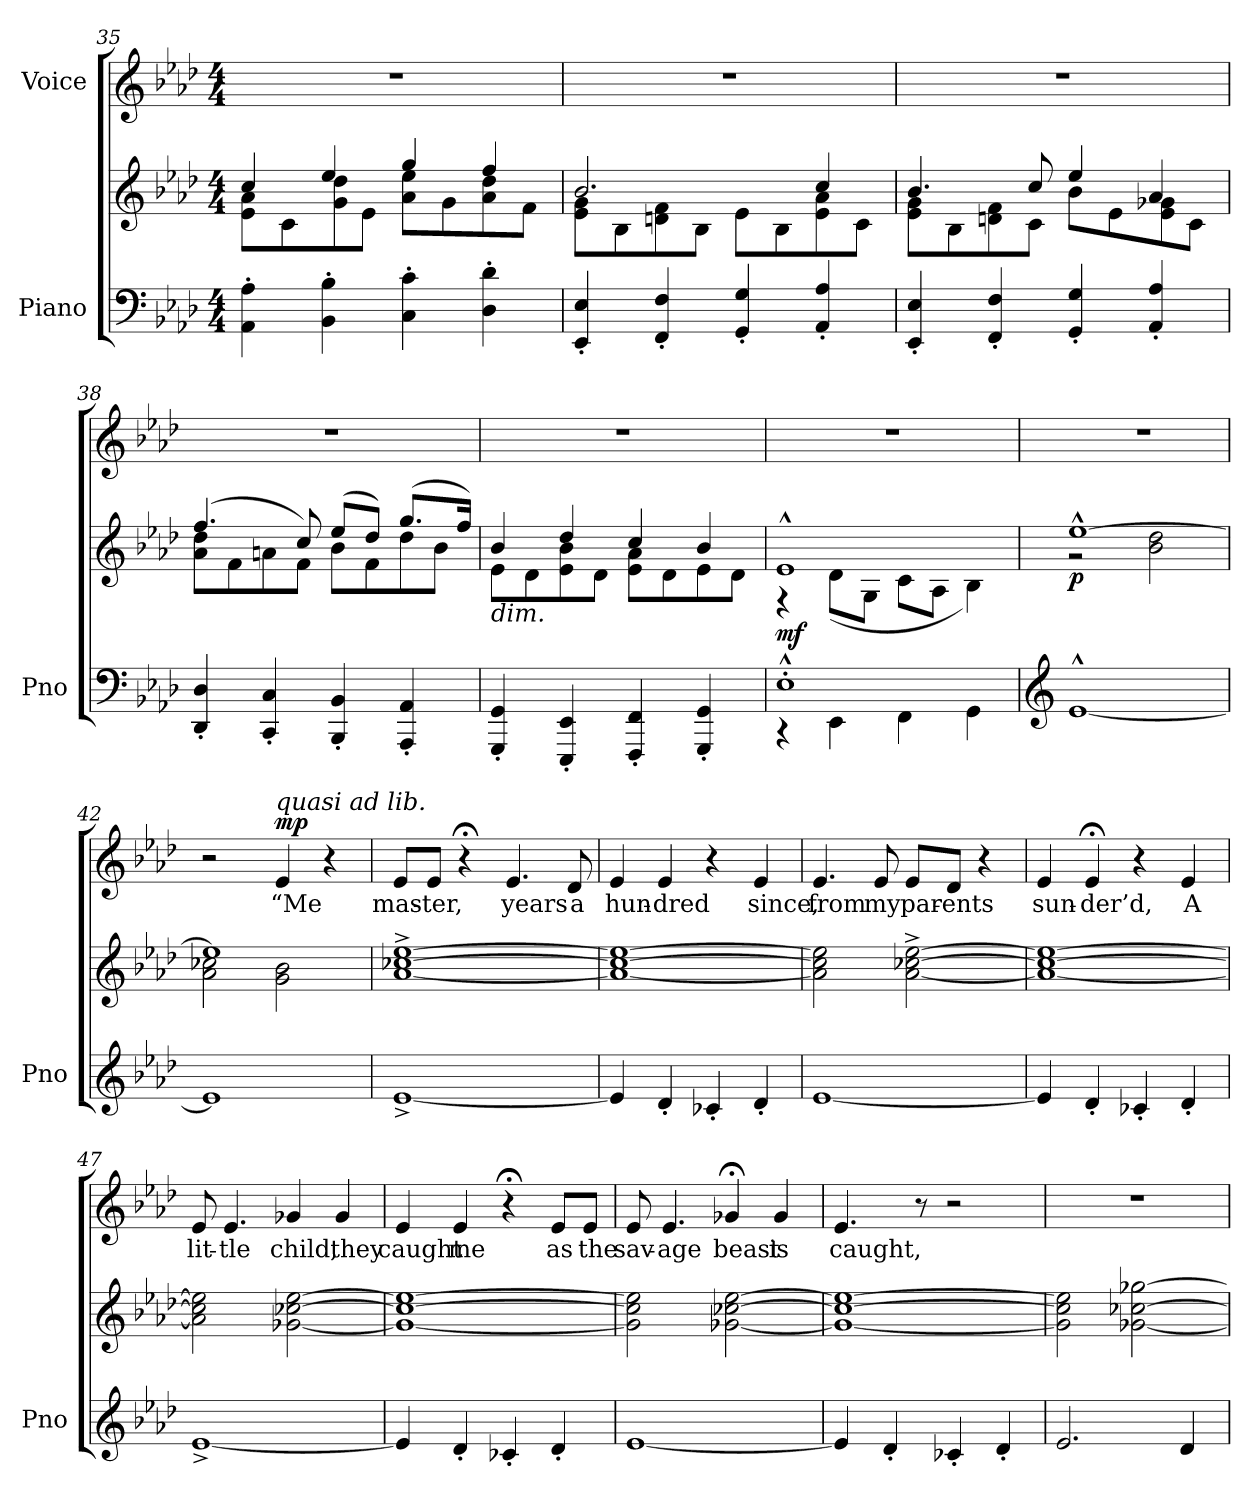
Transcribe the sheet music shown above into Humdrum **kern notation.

**kern	**kern	**dynam	**kern	**text	**dynam
*part2	*part2	*part2	*part1	*part1	*part1
*staff3	*staff2	*staff2/3	*staff1	*staff1	*staff1
*I"Piano	*	*	*I"Voice	*	*
*I'Pno	*	*	*	*	*
*clefF4	*clefG2	*	*clefG2	*	*
*k[b-e-a-d-]	*k[b-e-a-d-]	*	*k[b-e-a-d-]	*	*
*M4/4	*M4/4	*	*M4/4	*	*
=35	=35	=35	=35	=35	=35
*	*^	*	*	*	*
4AA-\' 4A-\'	4cc/	8e-\ 8a-\L	.	1r	.	.
.	.	8c\	.	.	.	.
4BB-\' 4B-\'	4ee-/	8g\ 8dd-\	.	.	.	.
.	.	8e-\J	.	.	.	.
4C\' 4c\'	4gg/	8a-\ 8ee-\L	.	.	.	.
.	.	8g\	.	.	.	.
4D-\' 4d-\'	4ff/	8a-\ 8dd-\	.	.	.	.
.	.	8f\J	.	.	.	.
=36	=36	=36	=36	=36	=36	=36
4EE-/' 4E-/'	2.b-/	8e-\ 8g\L	.	1r	.	.
.	.	8B-\	.	.	.	.
4FF/' 4F/'	.	8dn\ 8f\	.	.	.	.
.	.	8B-\J	.	.	.	.
4GG/' 4G/'	.	8e-\L	.	.	.	.
.	.	8B-\	.	.	.	.
4AA-/' 4A-/'	4cc/	8e-\ 8a-\	.	.	.	.
.	.	8c\J	.	.	.	.
=37	=37	=37	=37	=37	=37	=37
4EE-/' 4E-/'	4.b-/	8e-\ 8g\L	.	1r	.	.
.	.	8B-\	.	.	.	.
4FF/' 4F/'	.	8dn\ 8f\	.	.	.	.
.	8cc/	8c\J	.	.	.	.
4GG/' 4G/'	4ee-/	8b-\L	.	.	.	.
.	.	8e-\	.	.	.	.
4AA-/' 4A-/'	4a-/	8e-\ 8g-X\	.	.	.	.
.	.	8c\J	.	.	.	.
!!LO:LB:g=z
=38	=38	=38	=38	=38	=38	=38
4DD-/' 4D-/'	(>4.ff/	8a-\ 8dd-\L	.	1r	.	.
.	.	8f\	.	.	.	.
4CC/' 4C/'	.	8an\	.	.	.	.
.	8cc/)	8f\J	.	.	.	.
4BBB-/' 4BB-/'	(>8ee-/L	8b-\L	.	.	.	.
.	8dd-/J)	8f\	.	.	.	.
4AAA-/' 4AA-/'	(>8.gg/L	8dd-\	.	.	.	.
.	.	8b-\J	.	.	.	.
.	16ff/Jk)	.	.	.	.	.
=39	=39	=39	=39	=39	=39	=39
!	!LO:TX:b:i:t=dim.	!	!	!	!	!
4GGG/' 4GG/'	4b-/	8e-\L	.	1r	.	.
.	.	8d-\	.	.	.	.
4EEE-/' 4EE-/'	4dd-/	8e-\ 8b-\	.	.	.	.
.	.	8d-\J	.	.	.	.
4FFF/' 4FF/'	4cc/	8e-\ 8a-\L	.	.	.	.
.	.	8d-\	.	.	.	.
4GGG/' 4GG/'	4b-/	8e-\	.	.	.	.
.	.	8d-\J	.	.	.	.
=40	=40	=40	=40	=40	=40	=40
*	*	*	*	*MM170	*	*
*^	*	*	*	*	*	*
!	!	!	!	!LO:DY:b	!	!	!
1E-'^^	4r	1e-^^	4r	mf	1r	.	.
.	4EE-\	.	(<8d-\L	.	.	.	.
.	.	.	8G\J	.	.	.	.
.	4FF\	.	8c\L	.	.	.	.
.	.	.	8A-\J	.	.	.	.
.	4GG\	.	4B-\)	.	.	.	.
*v	*v	*	*	*	*	*	*
=41	=41	=41	=41	=41	=41	=41
*clefG2	*	*	*	*	*	*
*	*	*	*	*MM150	*	*
*^	*	*	*	*	*	*
!	!	!	!	!LO:DY:b	!	!	!
*v	*v	*	*	*	*	*	*
[1e-^^	[1ee-^^	2r	p	1r	.	.
.	.	2b-\ 2dd-\	.	.	.	.
=42	=42	=42	=42	=42	=42	=42
*	*	*	*	*MM130	*	*
1e-]	1ee-]	2a-\ 2cc-X\	.	2r	.	.
!	!	!	!	!LO:TX:a:i:t=quasi ad lib.	!	!
!	!	!	!	!	!LO:LY:b	!LO:DY:a
.	.	2g\ 2b-\	.	4e-/	“Me	mp
.	.	.	.	4r	.	.
*	*v	*v	*	*	*	*
=43	=43	=43	=43	=43	=43
!	!	!	!	!LO:LY:b	!
[1e-^	[1a-^ [1cc-X^ [1ee-^	.	8e-/L	mas-	.
!	!	!	!	!LO:LY:b	!
.	.	.	8e-/J	-ter,	.
.	.	.	4r;<	.	.
!	!	!	!	!LO:LY:b	!
.	.	.	4.e-/	years	.
!	!	!	!	!LO:LY:b	!
.	.	.	8d-/	a	.
!!LO:LB:g=z
=44	=44	=44	=44	=44	=44
!	!	!	!	!LO:LY:b	!
4e-/]	1a-_ 1cc-_ 1ee-_	.	4e-/	hun-	.
!	!	!	!	!LO:LY:b	!
4d-'/	.	.	4e-/	-dred	.
4c-X'/	.	.	4r	.	.
!	!	!	!	!LO:LY:b	!
4d-'/	.	.	4e-/	since,	.
=45	=45	=45	=45	=45	=45
!	!	!	!	!LO:LY:b	!
[1e-	2a-\] 2cc-\] 2ee-\]	.	4.e-/	from	.
!	!	!	!	!LO:LY:b	!
.	.	.	8e-/	my	.
!	!	!	!	!LO:LY:b	!
.	[2a-\^ [2cc-X\^ [2ee-\^	.	8e-/L	par-	.
!	!	!	!	!LO:LY:b	!
.	.	.	8d-/J	-ents	.
.	.	.	4r	.	.
=46	=46	=46	=46	=46	=46
!	!	!	!	!LO:LY:b	!
4e-/]	1a-_ 1cc-_ 1ee-_	.	4e-/	sun-	.
!	!	!	!	!LO:LY:b	!
4d-'/	.	.	4e-;</	-der’d,	.
4c-X'/	.	.	4r	.	.
!	!	!	!	!LO:LY:b	!
4d-'/	.	.	4e-/	A	.
=47	=47	=47	=47	=47	=47
!	!	!	!	!LO:LY:b	!
[1e-^	2a-\] 2cc-\] 2ee-\]	.	8e-/	lit-	.
!	!	!	!	!LO:LY:b	!
.	.	.	4.e-/	-tle	.
!	!	!	!	!LO:LY:b	!
.	[2g-X\ [2cc-X\ [2ee-\	.	4g-X/	child,	.
!	!	!	!	!LO:LY:b	!
.	.	.	4g-/	they	.
=48	=48	=48	=48	=48	=48
!	!	!	!	!LO:LY:b	!
4e-/]	1g-_ 1cc-_ 1ee-_	.	4e-/	caught	.
!	!	!	!	!LO:LY:b	!
4d-'/	.	.	4e-/	me	.
4c-X'/	.	.	4r;<	.	.
!	!	!	!	!LO:LY:b	!
4d-'/	.	.	8e-/L	as	.
!	!	!	!	!LO:LY:b	!
.	.	.	8e-/J	the	.
!!LO:LB:g=z
=49	=49	=49	=49	=49	=49
!	!	!	!	!LO:LY:b	!
[1e-	2g-\] 2cc-\] 2ee-\]	.	8e-/	sav-	.
!	!	!	!	!LO:LY:b	!
.	.	.	4.e-/	-age	.
!	!	!	!	!LO:LY:b	!
.	[2g-X\ [2cc-X\ [2ee-\	.	4g-X;</	beast	.
!	!	!	!	!LO:LY:b	!
.	.	.	4g-/	is	.
=50	=50	=50	=50	=50	=50
*	*	*	*MM150	*	*
!	!	!	!	!LO:LY:b	!
4e-/]	1g-_ 1cc-_ 1ee-_	.	4.e-/	caught,	.
4d-'/	.	.	.	.	.
.	.	.	8r	.	.
4c-X'/	.	.	2r	.	.
4d-'/	.	.	.	.	.
=51	=51	=51	=51	=51	=51
2.e-/	2g-\] 2cc-\] 2ee-\]	.	1r	.	.
.	[2g-X\ [2cc-X\ [2gg-X\	.	.	.	.
4d-/	.	.	.	.	.
=	=	=	=	=	=
*-	*-	*-	*-	*-	*-
